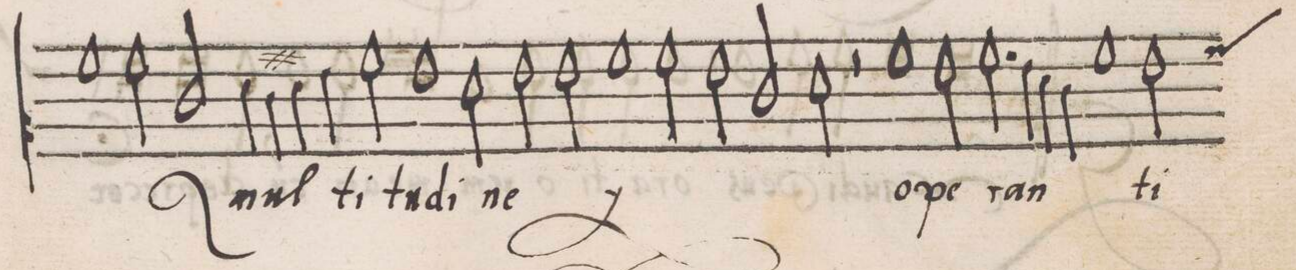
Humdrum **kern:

**kern	**text
*I"CANTVS	*
*clefC2	*
*k[]	*
*met(C|)	*
*M2/1	*
1a	.
=23	=23
2a\	.
2e/	a
4f#X\	mul-
4e\	.
4f#\	.
4g\	-ti-
=24	=24
2a\	-tu-
1g	-di-
2f\	-ne
=25	=25
*	*ij
2g\	a
2g\	mul-
1a	.
=26	=26
2a\	-ti-
2g\	-tu-
2e/	-di-
2f\	-ne
*	*Xij
=27	=27
2r	.
1a	o-
2g\	-pe-
=28	=28
2.a\	-ran-
4g\	.
4f\	.
4e\	.
1a	.
=29	=29
*custos:a	*
2g\	-ti-
*-	*-
